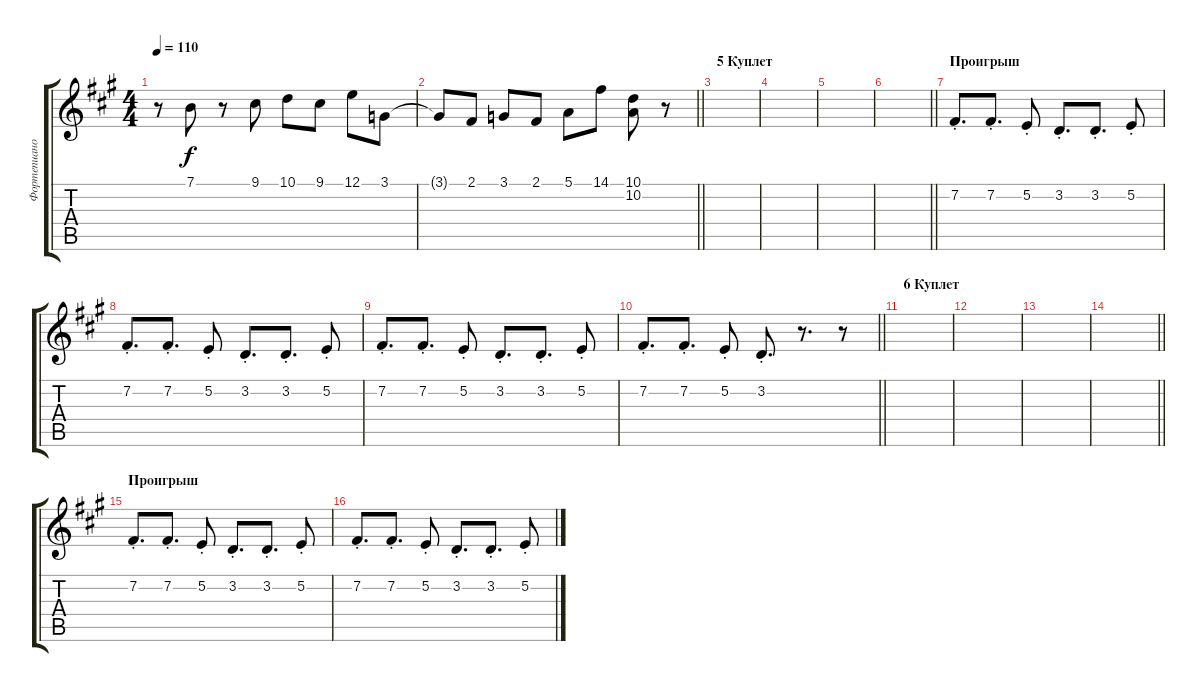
\track ("Фортепиано" "Фортепиано") {instrument electricgrandpiano}
\staff {score tabs}
\tuning (E4 B3 G3 D3 A2 E2) {hide}
\ts (4 4)
\tempo 110
\clef g2
\ks f#minor
r.8{dy f} 7.1.8 r.8 9.1.8 10.1.8 9.1.8 12.1.8 3.1.8 |
\barLineRight lightlight
3.1{t}.8 2.1.8 3.1.8 2.1.8 5.1.8 14.1.8 (10.1 10.2).8 r.8 |
\section ("" "5 Куплет")
|
|
|
\barLineRight lightlight
|
\section ("" "Проигрыш")
7.2{st}.8{d} 7.2{st}.8{d} 5.2{st}.8 3.2{st}.8{d} 3.2{st}.8{d} 5.2{st}.8 |
7.2{st}.8{d} 7.2{st}.8{d} 5.2{st}.8 3.2{st}.8{d} 3.2{st}.8{d} 5.2{st}.8 |
7.2{st}.8{d} 7.2{st}.8{d} 5.2{st}.8 3.2{st}.8{d} 3.2{st}.8{d} 5.2{st}.8 |
\barLineRight lightlight
7.2{st}.8{d} 7.2{st}.8{d} 5.2{st}.8 3.2{st}.8{d} r.8{d} r.8 |
\section ("" "6 Куплет")
|
|
|
\barLineRight lightlight
|
\section ("" "Проигрыш")
7.2{st}.8{d} 7.2{st}.8{d} 5.2{st}.8 3.2{st}.8{d} 3.2{st}.8{d} 5.2{st}.8 |
7.2{st}.8{d} 7.2{st}.8{d} 5.2{st}.8 3.2{st}.8{d} 3.2{st}.8{d} 5.2{st}.8
